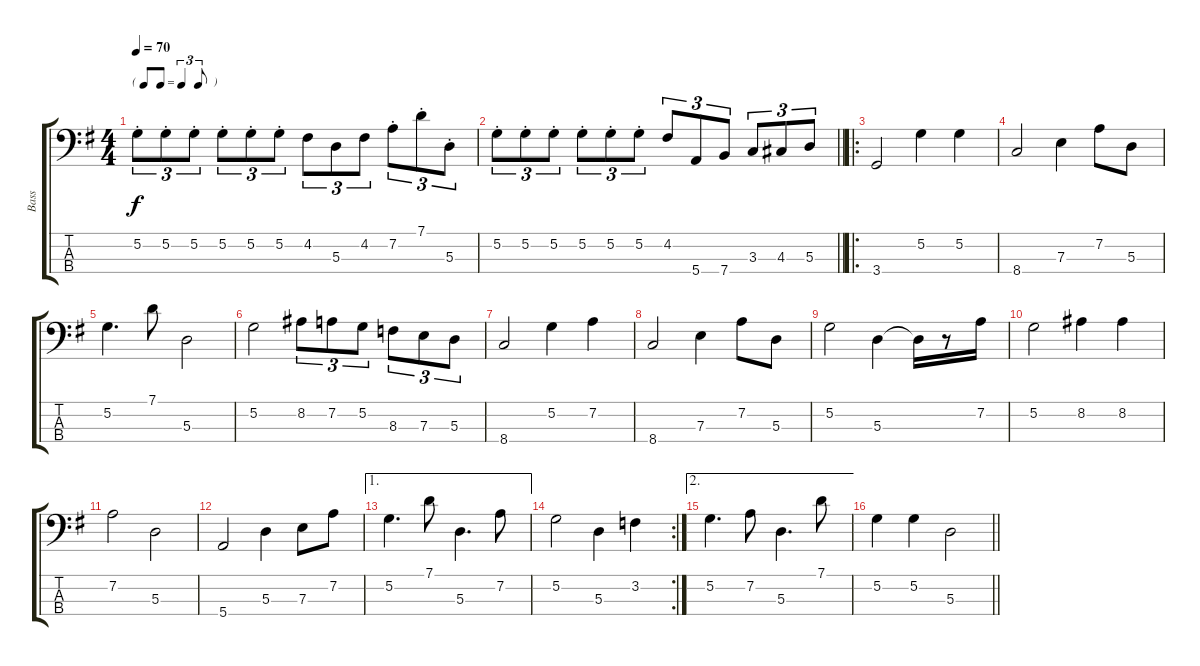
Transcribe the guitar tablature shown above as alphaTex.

\track ("Bass" "Bass") {instrument acousticbass}
\staff {score tabs}
\tuning (G2 D2 A1 E1) {hide}
\ts (4 4)
\tf triplet8th
\tempo 70
\clef f4
\ks g
5.2{st}.8{tu (3 2) dy f instrument acousticbass} 5.2{st}.8{tu (3 2)} 5.2{st}.8{tu (3 2)} 5.2{st}.8{tu (3 2)} 5.2{st}.8{tu (3 2)} 5.2{st}.8{tu (3 2)} 4.2.8{tu (3 2)} 5.3.8{tu (3 2)} 4.2.8{tu (3 2)} 7.2{st}.8{tu (3 2)} 7.1{st}.8{tu (3 2)} 5.3{st}.8{tu (3 2)} |
\barLineRight lightlight
5.2{st}.8{tu (3 2)} 5.2{st}.8{tu (3 2)} 5.2{st}.8{tu (3 2)} 5.2{st}.8{tu (3 2)} 5.2{st}.8{tu (3 2)} 5.2{st}.8{tu (3 2)} 4.2.8{tu (3 2)} 5.4.8{tu (3 2)} 7.4.8{tu (3 2)} 3.3.8{tu (3 2)} 4.3.8{tu (3 2)} 5.3.8{tu (3 2)} |
\ro
3.4.2 5.2.4 5.2.4 |
8.4.2 7.3.4 7.2.8 5.3.8 |
5.2.4{d} 7.1.8 5.3.2 |
5.2.2 8.2.8{tu (3 2)} 7.2.8{tu (3 2)} 5.2.8{tu (3 2)} 8.3.8{tu (3 2)} 7.3.8{tu (3 2)} 5.3.8{tu (3 2)} |
8.4.2 5.2.4 7.2.4 |
8.4.2 7.3.4 7.2.8 5.3.8 |
5.2.2 5.3.4 5.3{t}.16 r.8 7.2.16 |
5.2.2 8.2.4 8.2.4 |
7.2.2 5.3.2 |
5.4.2 5.3.4 7.3.8 7.2.8 |
\ae 1
5.2.4{d} 7.1.8 5.3.4{d} 7.2.8 |
\rc 2
5.2.2 5.3.4 3.2.4 |
\ae 2
5.2.4{d} 7.2.8 5.3.4{d} 7.1.8 |
\barLineRight lightlight
5.2.4 5.2.4 5.3.2
